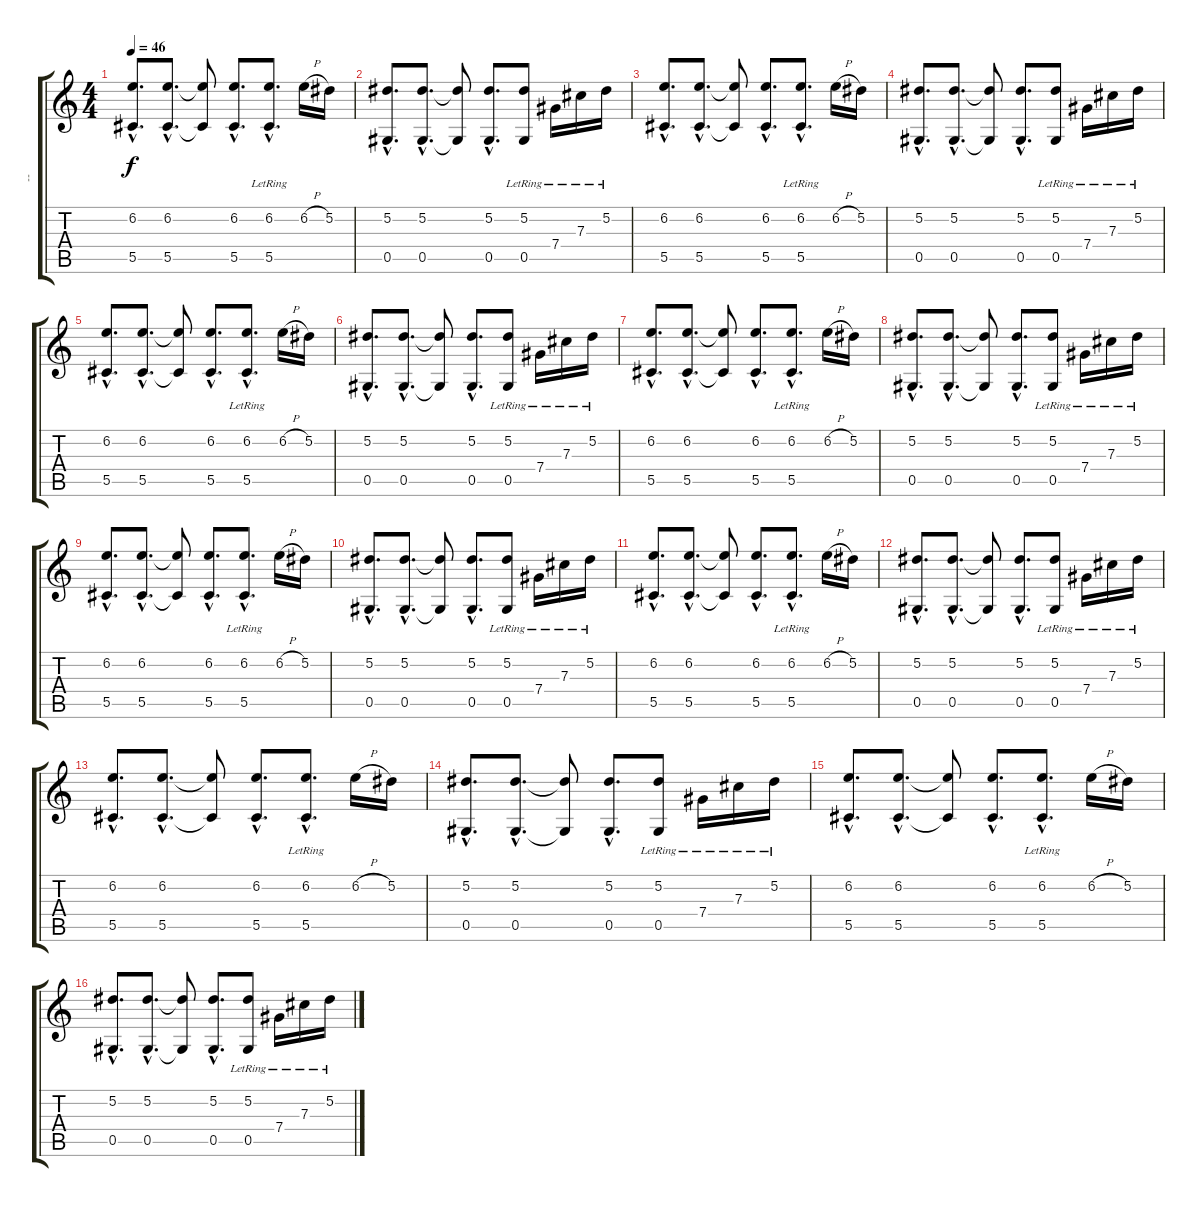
\track ("--" "--") {instrument electricguitarmuted}
\staff {score tabs}
\tuning (Eb4 Bb3 Gb3 Db3 Ab2 Eb2) {hide}
\ts (4 4)
\tempo 46
\clef g2
\ks c
(6.2{hac} 5.5{hac}).8{d dy f instrument electricguitarmuted} (6.2{hac} 5.5{hac}).8{d} (6.2{t} 5.5{t}).8 (6.2{hac} 5.5{hac}).8{d} (6.2{hac} 5.5{hac lr}).8{d} 6.2{h}.16 5.2.16 |
(5.2{hac} 0.5{hac}).8{d} (5.2{hac} 0.5{hac}).8{d} (5.2{t} 0.5{t}).8 (5.2{hac} 0.5{hac}).8{d} (5.2{lr} 0.5{lr}).8 7.4{lr}.16 7.3{lr}.16 5.2{lr}.16 |
(6.2{hac} 5.5{hac}).8{d} (6.2{hac} 5.5{hac}).8{d} (6.2{t} 5.5{t}).8 (6.2{hac} 5.5{hac}).8{d} (6.2{hac} 5.5{hac lr}).8{d} 6.2{h}.16 5.2.16 |
(5.2{hac} 0.5{hac}).8{d} (5.2{hac} 0.5{hac}).8{d} (5.2{t} 0.5{t}).8 (5.2{hac} 0.5{hac}).8{d} (5.2{lr} 0.5{lr}).8 7.4{lr}.16 7.3{lr}.16 5.2{lr}.16 |
(6.2{hac} 5.5{hac}).8{d} (6.2{hac} 5.5{hac}).8{d} (6.2{t} 5.5{t}).8 (6.2{hac} 5.5{hac}).8{d} (6.2{hac} 5.5{hac lr}).8{d} 6.2{h}.16 5.2.16 |
(5.2{hac} 0.5{hac}).8{d} (5.2{hac} 0.5{hac}).8{d} (5.2{t} 0.5{t}).8 (5.2{hac} 0.5{hac}).8{d} (5.2{lr} 0.5{lr}).8 7.4{lr}.16 7.3{lr}.16 5.2{lr}.16 |
(6.2{hac} 5.5{hac}).8{d} (6.2{hac} 5.5{hac}).8{d} (6.2{t} 5.5{t}).8 (6.2{hac} 5.5{hac}).8{d} (6.2{hac} 5.5{hac lr}).8{d} 6.2{h}.16 5.2.16 |
(5.2{hac} 0.5{hac}).8{d} (5.2{hac} 0.5{hac}).8{d} (5.2{t} 0.5{t}).8 (5.2{hac} 0.5{hac}).8{d} (5.2{lr} 0.5{lr}).8 7.4{lr}.16 7.3{lr}.16 5.2{lr}.16 |
(6.2{hac} 5.5{hac}).8{d} (6.2{hac} 5.5{hac}).8{d} (6.2{t} 5.5{t}).8 (6.2{hac} 5.5{hac}).8{d} (6.2{hac} 5.5{hac lr}).8{d} 6.2{h}.16 5.2.16 |
(5.2{hac} 0.5{hac}).8{d} (5.2{hac} 0.5{hac}).8{d} (5.2{t} 0.5{t}).8 (5.2{hac} 0.5{hac}).8{d} (5.2{lr} 0.5{lr}).8 7.4{lr}.16 7.3{lr}.16 5.2{lr}.16 |
(6.2{hac} 5.5{hac}).8{d} (6.2{hac} 5.5{hac}).8{d} (6.2{t} 5.5{t}).8 (6.2{hac} 5.5{hac}).8{d} (6.2{hac} 5.5{hac lr}).8{d} 6.2{h}.16 5.2.16 |
(5.2{hac} 0.5{hac}).8{d} (5.2{hac} 0.5{hac}).8{d} (5.2{t} 0.5{t}).8 (5.2{hac} 0.5{hac}).8{d} (5.2{lr} 0.5{lr}).8 7.4{lr}.16 7.3{lr}.16 5.2{lr}.16 |
(6.2{hac} 5.5{hac}).8{d} (6.2{hac} 5.5{hac}).8{d} (6.2{t} 5.5{t}).8 (6.2{hac} 5.5{hac}).8{d} (6.2{hac} 5.5{hac lr}).8{d} 6.2{h}.16 5.2.16 |
(5.2{hac} 0.5{hac}).8{d} (5.2{hac} 0.5{hac}).8{d} (5.2{t} 0.5{t}).8 (5.2{hac} 0.5{hac}).8{d} (5.2{lr} 0.5{lr}).8 7.4{lr}.16 7.3{lr}.16 5.2{lr}.16 |
(6.2{hac} 5.5{hac}).8{d} (6.2{hac} 5.5{hac}).8{d} (6.2{t} 5.5{t}).8 (6.2{hac} 5.5{hac}).8{d} (6.2{hac} 5.5{hac lr}).8{d} 6.2{h}.16 5.2.16 |
(5.2{hac} 0.5{hac}).8{d} (5.2{hac} 0.5{hac}).8{d} (5.2{t} 0.5{t}).8 (5.2{hac} 0.5{hac}).8{d} (5.2{lr} 0.5{lr}).8 7.4{lr}.16 7.3{lr}.16 5.2{lr}.16
